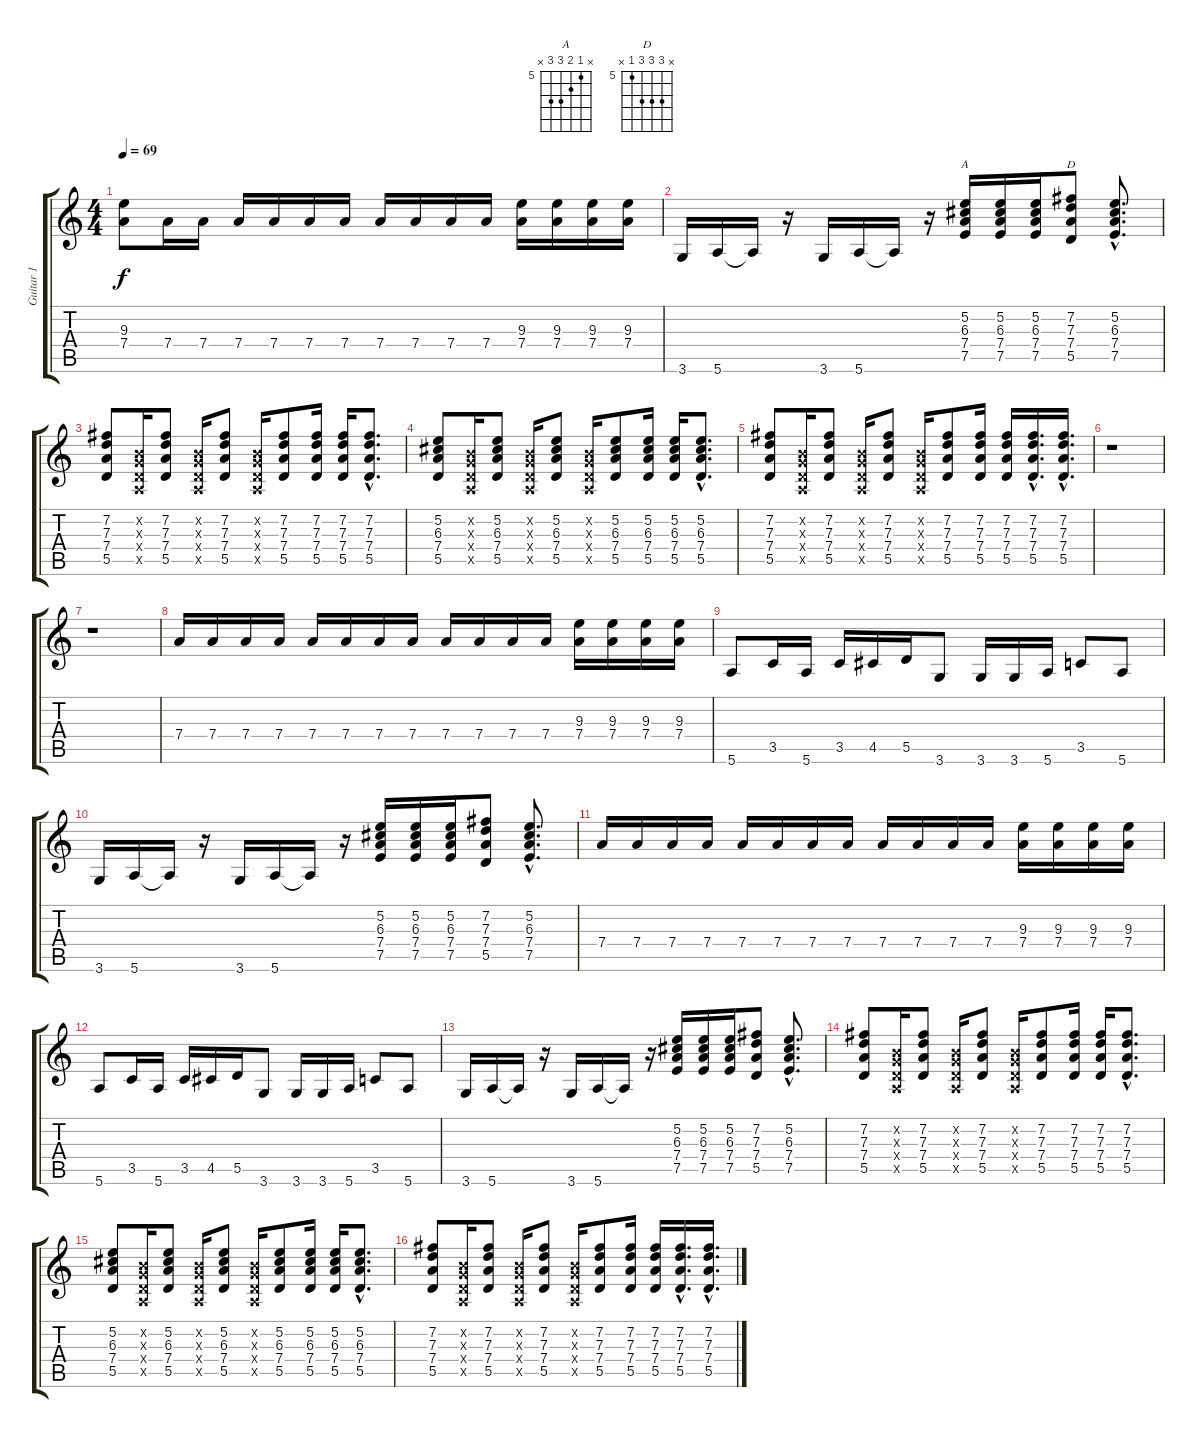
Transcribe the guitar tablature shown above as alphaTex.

\track ("Guitar 1" "Guitar 1") {instrument distortionguitar}
\staff {score tabs}
\tuning (E4 B3 G3 D3 A2 E2) {hide}
\chord ("A" x 5 6 7 7 x) {firstfret 5}
\chord ("D" x 7 7 7 5 x) {firstfret 5}
\ts (4 4)
\tempo 69
\clef g2
\ks c
(9.3 7.4).8{dy f} 7.4.16 7.4.16 7.4.16 7.4.16 7.4.16 7.4.16 7.4.16 7.4.16 7.4.16 7.4.16 (9.3 7.4).16 (9.3 7.4).16 (9.3 7.4).16 (9.3 7.4).16 |
3.6.16 5.6.16 5.6{t}.16 r.16 3.6.16 5.6.16 5.6{t}.16 r.16 (5.2 6.3 7.4 7.5).16{ch "A"} (5.2 6.3 7.4 7.5).16 (5.2 6.3 7.4 7.5).16 (7.2 7.3 7.4 5.5).8{ch "D"} (5.2{hac} 6.3{hac} 7.4{hac} 7.5{hac}).8{d} |
(7.2 7.3 7.4 5.5).8 (0.2{x} 0.3{x} 0.4{x} 0.5{x}).16 (7.2 7.3 7.4 5.5).8 (0.2{x} 0.3{x} 0.4{x} 0.5{x}).16 (7.2 7.3 7.4 5.5).8 (0.2{x} 0.3{x} 0.4{x} 0.5{x}).16 (7.2 7.3 7.4 5.5).8 (7.2 7.3 7.4 5.5).16 (7.2 7.3 7.4 5.5).16 (7.2{hac} 7.3{hac} 7.4{hac} 5.5{hac}).8{d} |
(5.2 6.3 7.4 5.5).8 (0.2{x} 0.3{x} 0.4{x} 0.5{x}).16 (5.2 6.3 7.4 5.5).8 (0.2{x} 0.3{x} 0.4{x} 0.5{x}).16 (5.2 6.3 7.4 5.5).8 (0.2{x} 0.3{x} 0.4{x} 0.5{x}).16 (5.2 6.3 7.4 5.5).8 (5.2 6.3 7.4 5.5).16 (5.2 6.3 7.4 5.5).16 (5.2{hac} 6.3{hac} 7.4{hac} 5.5{hac}).8{d} |
(7.2 7.3 7.4 5.5).8 (0.2{x} 0.3{x} 0.4{x} 0.5{x}).16 (7.2 7.3 7.4 5.5).8 (0.2{x} 0.3{x} 0.4{x} 0.5{x}).16 (7.2 7.3 7.4 5.5).8 (0.2{x} 0.3{x} 0.4{x} 0.5{x}).16 (7.2 7.3 7.4 5.5).8 (7.2 7.3 7.4 5.5).16 (7.2 7.3 7.4 5.5).16 (7.2{hac} 7.3{hac} 7.4{hac} 5.5{hac}).16{d} (7.2{hac} 7.3{hac} 7.4{hac} 5.5{hac}).16{d} |
r.1 |
r.1 |
7.4.16 7.4.16 7.4.16 7.4.16 7.4.16 7.4.16 7.4.16 7.4.16 7.4.16 7.4.16 7.4.16 7.4.16 (9.3 7.4).16 (9.3 7.4).16 (9.3 7.4).16 (9.3 7.4).16 |
5.6.8 3.5.16 5.6.16 3.5.16 4.5.16 5.5.16 3.6.8 3.6.16 3.6.16 5.6.16 3.5.8 5.6.8 |
3.6.16 5.6.16 5.6{t}.16 r.16 3.6.16 5.6.16 5.6{t}.16 r.16 (5.2 6.3 7.4 7.5).16 (5.2 6.3 7.4 7.5).16 (5.2 6.3 7.4 7.5).16 (7.2 7.3 7.4 5.5).8 (5.2{hac} 6.3{hac} 7.4{hac} 7.5{hac}).8{d} |
7.4.16 7.4.16 7.4.16 7.4.16 7.4.16 7.4.16 7.4.16 7.4.16 7.4.16 7.4.16 7.4.16 7.4.16 (9.3 7.4).16 (9.3 7.4).16 (9.3 7.4).16 (9.3 7.4).16 |
5.6.8 3.5.16 5.6.16 3.5.16 4.5.16 5.5.16 3.6.8 3.6.16 3.6.16 5.6.16 3.5.8 5.6.8 |
3.6.16 5.6.16 5.6{t}.16 r.16 3.6.16 5.6.16 5.6{t}.16 r.16 (5.2 6.3 7.4 7.5).16 (5.2 6.3 7.4 7.5).16 (5.2 6.3 7.4 7.5).16 (7.2 7.3 7.4 5.5).8 (5.2{hac} 6.3{hac} 7.4{hac} 7.5{hac}).8{d} |
(7.2 7.3 7.4 5.5).8 (0.2{x} 0.3{x} 0.4{x} 0.5{x}).16 (7.2 7.3 7.4 5.5).8 (0.2{x} 0.3{x} 0.4{x} 0.5{x}).16 (7.2 7.3 7.4 5.5).8 (0.2{x} 0.3{x} 0.4{x} 0.5{x}).16 (7.2 7.3 7.4 5.5).8 (7.2 7.3 7.4 5.5).16 (7.2 7.3 7.4 5.5).16 (7.2{hac} 7.3{hac} 7.4{hac} 5.5{hac}).8{d} |
(5.2 6.3 7.4 5.5).8 (0.2{x} 0.3{x} 0.4{x} 0.5{x}).16 (5.2 6.3 7.4 5.5).8 (0.2{x} 0.3{x} 0.4{x} 0.5{x}).16 (5.2 6.3 7.4 5.5).8 (0.2{x} 0.3{x} 0.4{x} 0.5{x}).16 (5.2 6.3 7.4 5.5).8 (5.2 6.3 7.4 5.5).16 (5.2 6.3 7.4 5.5).16 (5.2{hac} 6.3{hac} 7.4{hac} 5.5{hac}).8{d} |
(7.2 7.3 7.4 5.5).8 (0.2{x} 0.3{x} 0.4{x} 0.5{x}).16 (7.2 7.3 7.4 5.5).8 (0.2{x} 0.3{x} 0.4{x} 0.5{x}).16 (7.2 7.3 7.4 5.5).8 (0.2{x} 0.3{x} 0.4{x} 0.5{x}).16 (7.2 7.3 7.4 5.5).8 (7.2 7.3 7.4 5.5).16 (7.2 7.3 7.4 5.5).16 (7.2{hac} 7.3{hac} 7.4{hac} 5.5{hac}).16{d} (7.2{hac} 7.3{hac} 7.4{hac} 5.5{hac}).16{d}
